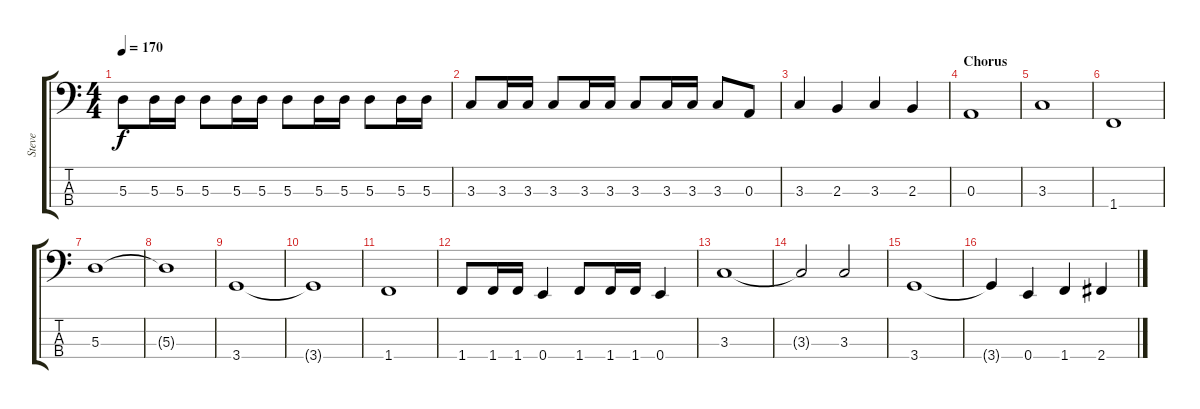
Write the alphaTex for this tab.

\track ("Steve" "Steve") {instrument electricbassfinger}
\staff {score tabs}
\tuning (G2 D2 A1 E1) {hide}
\ts (4 4)
\tempo 170
\clef f4
\ks c
5.3.8{dy f} 5.3.16 5.3.16 5.3.8 5.3.16 5.3.16 5.3.8 5.3.16 5.3.16 5.3.8 5.3.16 5.3.16 |
3.3.8 3.3.16 3.3.16 3.3.8 3.3.16 3.3.16 3.3.8 3.3.16 3.3.16 3.3.8 0.3.8 |
3.3.4 2.3.4 3.3.4 2.3.4 |
\section ("" "Chorus")
0.3.1 |
3.3.1 |
1.4.1 |
5.3.1 |
5.3{t}.1 |
3.4.1 |
3.4{t}.1 |
1.4.1 |
1.4.8 1.4.16 1.4.16 0.4.4 1.4.8 1.4.16 1.4.16 0.4.4 |
3.3.1 |
3.3{t}.2 3.3.2 |
3.4.1 |
3.4{t}.4 0.4.4 1.4.4 2.4.4
